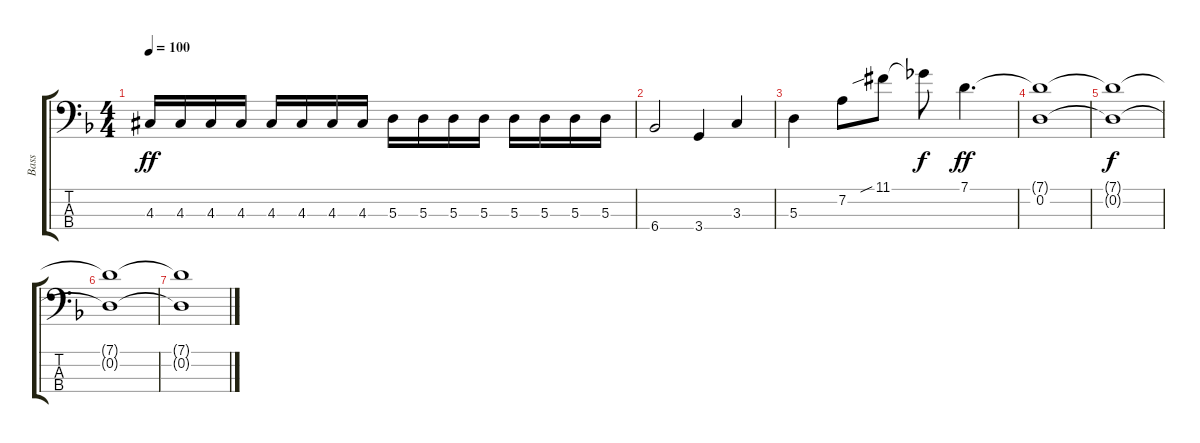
\track ("Bass" "Bass") {instrument electricbasspick}
\staff {score tabs}
\tuning (G2 D2 A1 E1) {hide}
\ts (4 4)
\tempo 100
\clef f4
\ks f
4.3{acc #}.16{dy ff} 4.3{acc #}.16 4.3{acc #}.16 4.3{acc #}.16 4.3{acc #}.16 4.3{acc #}.16 4.3{acc #}.16 4.3{acc #}.16 5.3.16 5.3.16 5.3.16 5.3.16 5.3.16 5.3.16 5.3.16 5.3.16 |
6.4.2 3.4.4 3.3.4 |
5.3.4 7.2.8 11.1{sib acc #}.8 11.1{t}.8{dy f} 7.1.4{d dy ff} |
(7.1{t} 0.2).1 |
(7.1{t} 0.2{t}).1{dy f} |
(7.1{t} 0.2{t}).1 |
(7.1{t} 0.2{t}).1
